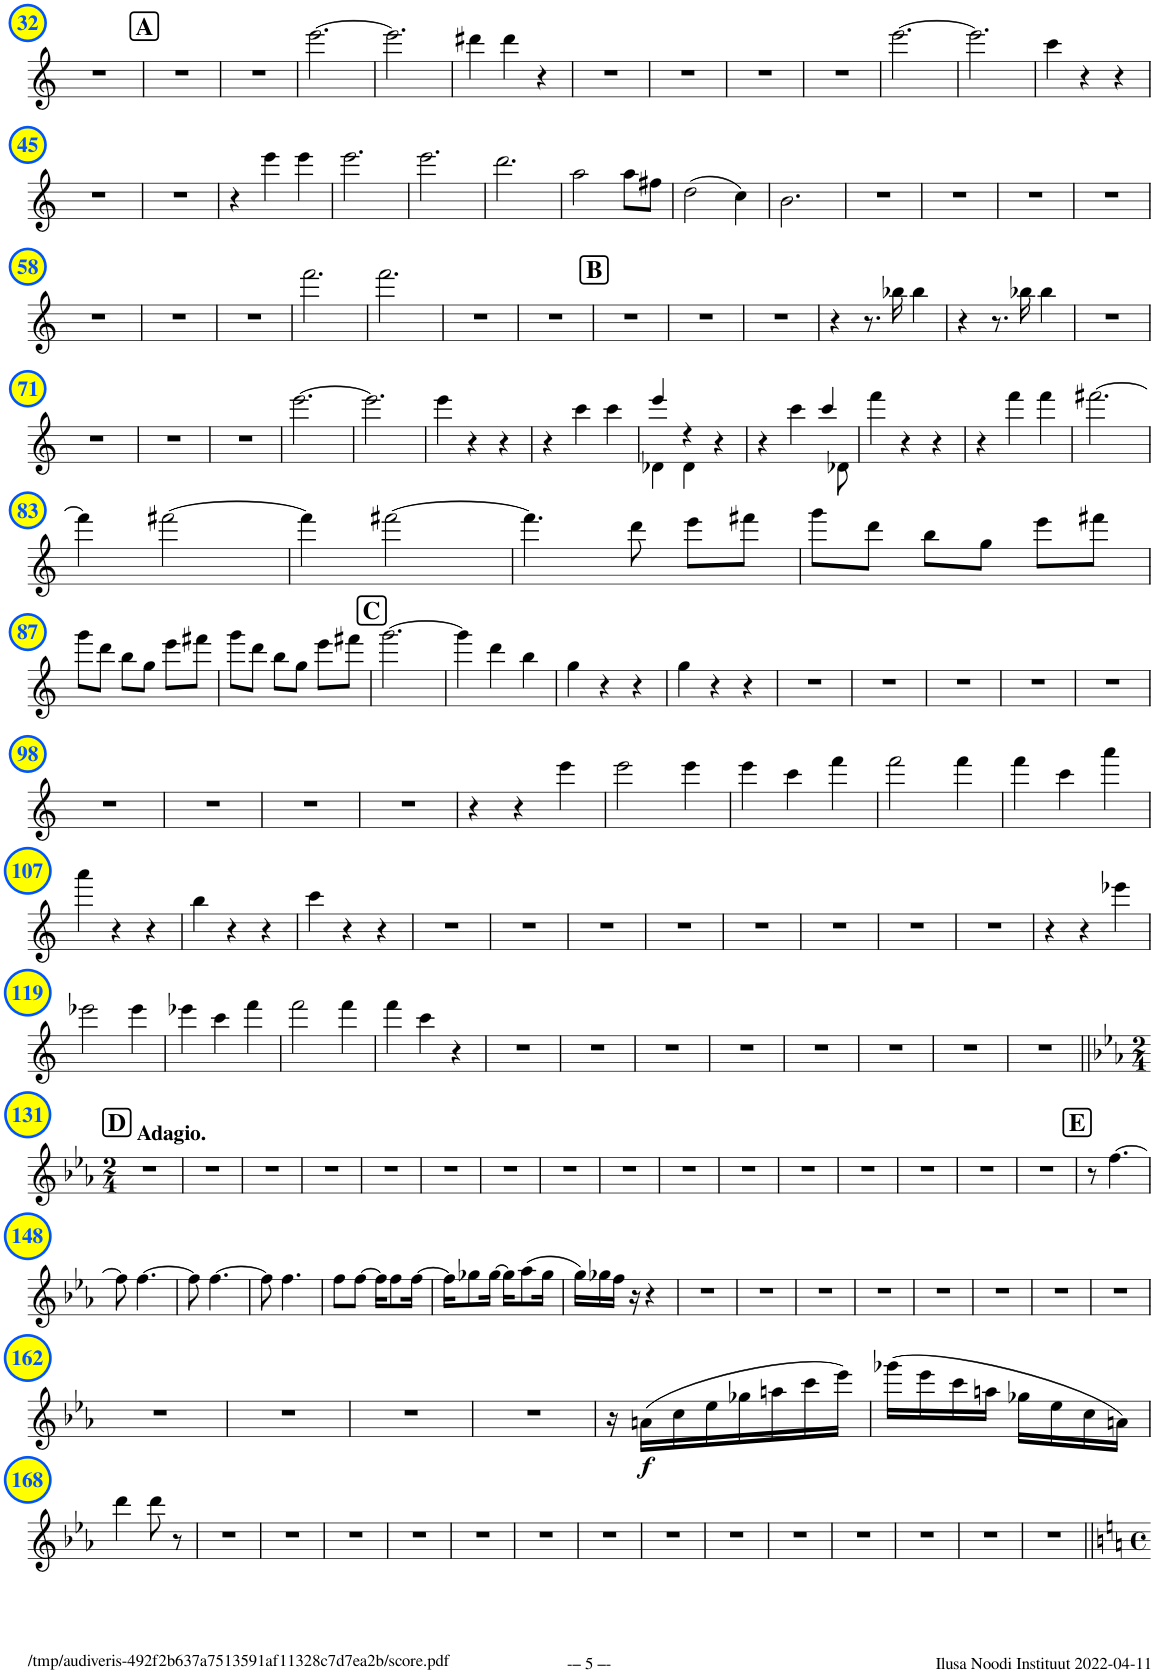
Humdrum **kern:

**kern	**dynam
*part1	*part1
*staff1	*staff1
*I"Voice	*
!!LO:PB:g=z
*clefG2	*
*k[]	*
*M3/4	*
=32	=32
2.r	.
!!LO:REH:place=s1:a:B:cj:fs=14:t=A
=33	=33
2.r	.
=34	=34
2.r	.
=35	=35
[2.eee\	.
=36	=36
2.eee\]	.
=37	=37
4ddd#X\	.
4ddd#\	.
4r	.
=38	=38
2.r	.
=39	=39
2.r	.
=40	=40
2.r	.
=41	=41
2.r	.
=42	=42
[2.eee\	.
=43	=43
2.eee\]	.
=44	=44
4ccc\	.
4r	.
4r	.
!!LO:LB:g=z
=45	=45
2.r	.
=46	=46
2.r	.
=47	=47
4r	.
4eee\	.
4eee\	.
=48	=48
2.eee\	.
=49	=49
2.eee\	.
=50	=50
2.ddd\	.
=51	=51
2aa\	.
8aa\L	.
8ff#X\J	.
=52	=52
(2dd\	.
4cc\)	.
=53	=53
2.b\	.
=54	=54
2.r	.
=55	=55
2.r	.
=56	=56
2.r	.
=57	=57
2.r	.
!!LO:LB:g=z
=58	=58
2.r	.
=59	=59
2.r	.
=60	=60
2.r	.
=61	=61
2.fff\	.
=62	=62
2.fff\	.
=63	=63
2.r	.
=64	=64
2.r	.
!!LO:REH:place=s1:a:B:cj:fs=14:t=B
=65	=65
2.r	.
=66	=66
2.r	.
=67	=67
2.r	.
=68	=68
4r	.
8.r	.
16bb-X\	.
4bb-\	.
=69	=69
4r	.
8.r	.
16bb-X\	.
4bb-\	.
=70	=70
2.r	.
!!LO:LB:g=z
=71	=71
2.r	.
=72	=72
2.r	.
=73	=73
2.r	.
=74	=74
[2.eee\	.
=75	=75
2.eee\]	.
=76	=76
4eee\	.
4r	.
4r	.
=77	=77
4r	.
4ccc\	.
4ccc\	.
=78	=78
*^	*
4eee/	4d-X\	.
4r	4d-\	.
4r	4ryy	.
=79	=79	=79
4r	8ryy	.
*v	*v	*
4ccc\	.
4ccc/	.
*^	*
.	8d-X\	.
*v	*v	*
=80	=80
4fff\	.
4r	.
4r	.
=81	=81
4r	.
4fff\	.
4fff\	.
=82	=82
[2.fff#X\	.
!!LO:LB:g=z
=83	=83
4fff#\]	.
[2fff#X\	.
=84	=84
4fff#\]	.
[2fff#X\	.
=85	=85
4.fff#\]	.
8ddd\	.
8eee\L	.
8fff#X\J	.
=86	=86
8ggg\L	.
8ddd\J	.
8bb\L	.
8gg\J	.
8eee\L	.
8fff#X\J	.
!!LO:LB:g=z
=87	=87
8ggg\L	.
8ddd\J	.
8bb\L	.
8gg\J	.
8eee\L	.
8fff#X\J	.
=88	=88
8ggg\L	.
8ddd\J	.
8bb\L	.
8gg\J	.
8eee\L	.
8fff#X\J	.
!!LO:REH:place=s1:a:B:cj:fs=14:t=C
=89	=89
[2.ggg\	.
=90	=90
4ggg\]	.
4ddd\	.
4bb\	.
=91	=91
4gg\	.
4r	.
4r	.
=92	=92
4gg\	.
4r	.
4r	.
=93	=93
2.r	.
=94	=94
2.r	.
=95	=95
2.r	.
=96	=96
2.r	.
=97	=97
2.r	.
!!LO:LB:g=z
=98	=98
2.r	.
=99	=99
2.r	.
=100	=100
2.r	.
=101	=101
2.r	.
=102	=102
4r	.
4r	.
4eee\	.
=103	=103
2eee\	.
4eee\	.
=104	=104
4eee\	.
4ccc\	.
4fff\	.
=105	=105
2fff\	.
4fff\	.
=106	=106
4fff\	.
4ccc\	.
4aaa\	.
!!LO:LB:g=z
=107	=107
4aaa\	.
4r	.
4r	.
=108	=108
4bb\	.
4r	.
4r	.
=109	=109
4ccc\	.
4r	.
4r	.
=110	=110
2.r	.
=111	=111
2.r	.
=112	=112
2.r	.
=113	=113
2.r	.
=114	=114
2.r	.
=115	=115
2.r	.
=116	=116
2.r	.
=117	=117
2.r	.
=118	=118
4r	.
4r	.
4eee-X\	.
!!LO:LB:g=z
=119	=119
2eee-X\	.
4eee-\	.
=120	=120
4eee-X\	.
4ccc\	.
4fff\	.
=121	=121
2fff\	.
4fff\	.
=122	=122
4fff\	.
4ccc\	.
4r	.
=123	=123
2.r	.
=124	=124
2.r	.
=125	=125
2.r	.
=126	=126
2.r	.
=127	=127
2.r	.
=128	=128
2.r	.
=129	=129
2.r	.
=130	=130
2.r	.
!!LO:LB:g=z
=131||	=131||
!!LO:REH:place=s1:a:B:cj:fs=14:t=D
*k[b-e-a-]	*
*M2/4	*
!LO:TX:a:B:t=Adagio.	!
2r	.
=132	=132
2r	.
=133	=133
2r	.
=134	=134
2r	.
=135	=135
2r	.
=136	=136
2r	.
=137	=137
2r	.
=138	=138
2r	.
=139	=139
2r	.
=140	=140
2r	.
=141	=141
2r	.
=142	=142
2r	.
=143	=143
2r	.
=144	=144
2r	.
=145	=145
2r	.
=146	=146
2r	.
!!LO:REH:place=s1:a:B:cj:fs=14:t=E
=147	=147
8r	.
[>4.ff\	.
!!LO:LB:g=z
=148	=148
8ff\]	.
[>4.ff\	.
=149	=149
8ff\]	.
[4.ff\	.
=150	=150
8ff\]	.
4.ff\	.
=151	=151
8ff\L	.
[8ff\J	.
16ff\KL]	.
8ff\	.
[16ff\Jk	.
=152	=152
16ff\KL]	.
8gg-X\	.
[16gg-\Jk	.
16gg-\KL]	.
(8aa-\	.
16gg-\Jk	.
=153	=153
16gg\LL)	.
16gg-X\	.
16ff\JJ	.
16r	.
4r	.
=154	=154
2r	.
=155	=155
2r	.
=156	=156
2r	.
=157	=157
2r	.
=158	=158
2r	.
=159	=159
2r	.
=160	=160
2r	.
=161	=161
2r	.
!!LO:LB:g=z
=162	=162
2r	.
=163	=163
2r	.
=164	=164
2r	.
=165	=165
2r	.
=166	=166
16r	.
!	!LO:DY:b
(16an\LL	f
16cc\	.
16ee-\	.
16gg-X\	.
16aan\	.
16ccc\	.
16eee-\JJ)	.
=167	=167
(16ggg-X\LL	.
16eee-\	.
16ccc\	.
16aan\JJ	.
16gg-X\LL	.
16ee-\	.
16cc\	.
16an\JJ)	.
!!LO:LB:g=z
=168	=168
4ddd\	.
8ddd\	.
8r	.
=169	=169
2r	.
=170	=170
2r	.
=171	=171
2r	.
=172	=172
2r	.
=173	=173
2r	.
=174	=174
2r	.
=175	=175
2r	.
=176	=176
2r	.
=177	=177
2r	.
=178	=178
2r	.
=179	=179
2r	.
=180	=180
2r	.
=181	=181
2r	.
=182	=182
2r	.
=||	=||
*-	*-
